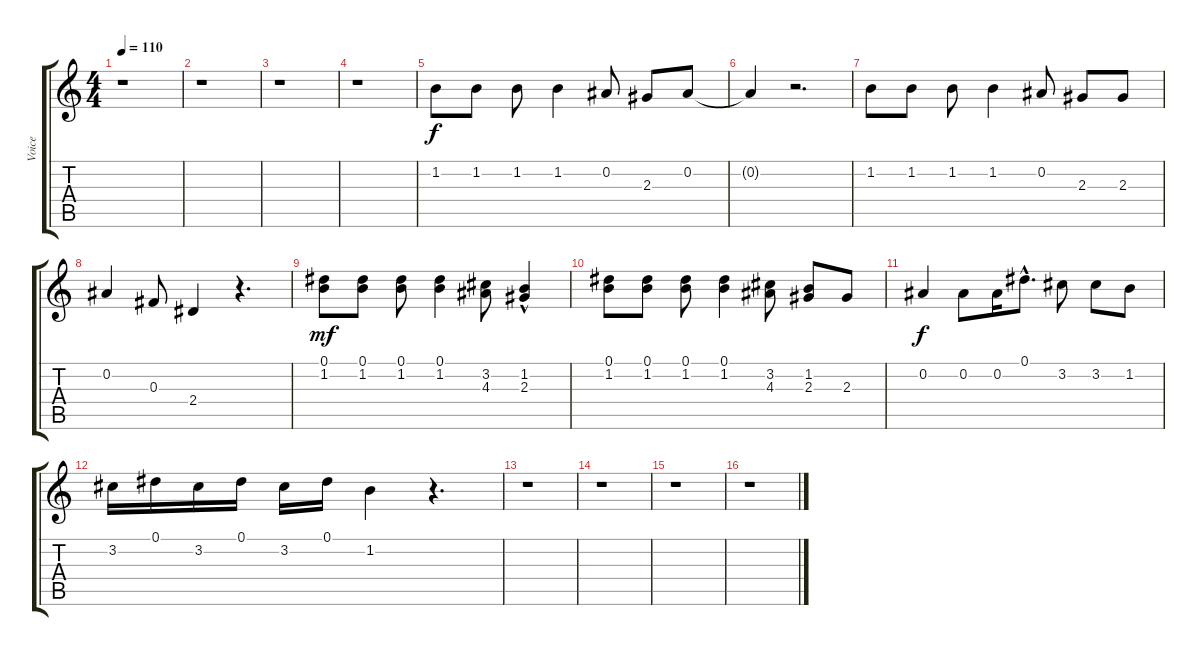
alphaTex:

\track ("Voice" "Voice") {instrument overdrivenguitar}
\staff {score tabs}
\tuning (Eb4 Bb3 Gb3 Db3 Ab2 Eb2) {hide}
\ts (4 4)
\tempo 110
\clef g2
\ks c
r.1{dy f instrument overdrivenguitar} |
r.1 |
r.1 |
r.1 |
1.2.8 1.2.8 1.2.8 1.2.4 0.2.8 2.3.8 0.2.8 |
0.2{t}.4 r.2{d} |
1.2.8 1.2.8 1.2.8 1.2.4 0.2.8 2.3.8 2.3.8 |
0.2.4 0.3.8 2.4.4 r.4{d} |
(0.1 1.2).8{dy mf} (0.1 1.2).8 (0.1 1.2).8 (0.1 1.2).4 (3.2 4.3).8 (1.2{hac} 2.3).4 |
(0.1 1.2).8 (0.1 1.2).8 (0.1 1.2).8 (0.1 1.2).4 (3.2 4.3).8 (1.2 2.3).8 2.3.8 |
0.2.4{dy f} 0.2.8 0.2.16 0.1{hac}.8{d} 3.2.8 3.2.8 1.2.8 |
3.2.16 0.1.16 3.2.16 0.1.16 3.2.16 0.1.16 1.2.4 r.4{d} |
r.1 |
r.1 |
r.1 |
r.1
